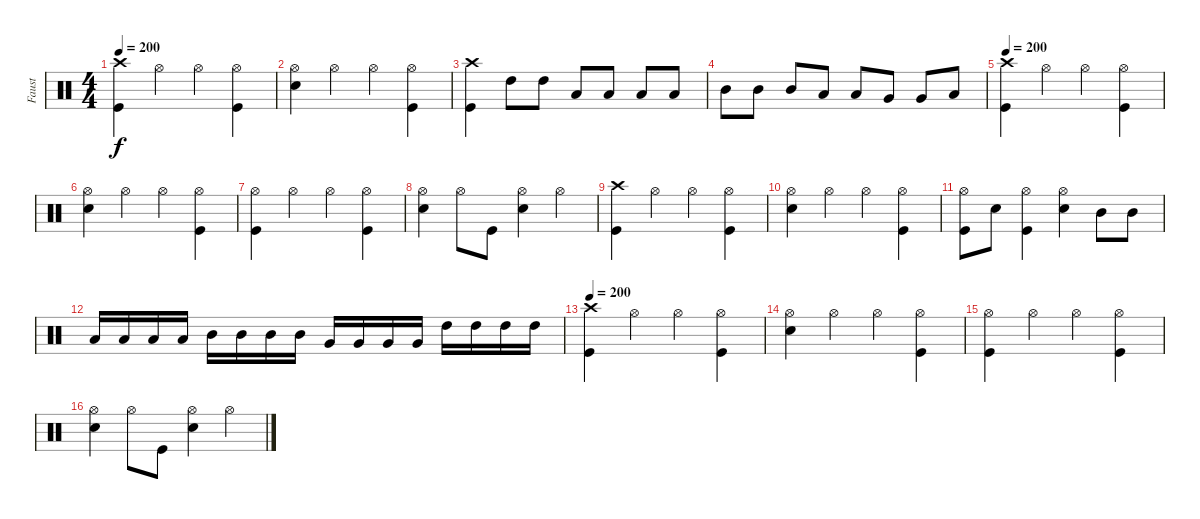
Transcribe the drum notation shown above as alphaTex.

\track ("Faust" "Faust") {instrument percussion}
\staff {score}
\articulation defaults
\ts (4 4)
\tempo 200
\clef neutral
\ks c
("Kick (hit)" "Crash high (hit)").4{dy f} "Hi-Hat (open)".4 "Hi-Hat (open)".4 ("Kick (hit)" "Hi-Hat (open)").4 |
("Snare (hit) 2" "Hi-Hat (open)").4 "Hi-Hat (open)".4 "Hi-Hat (open)".4 ("Kick (hit)" "Hi-Hat (open)").4 |
("Kick (hit)" "Crash high (hit)").4 "High Tom (hit)".8 "High Tom (hit)".8 "Low Tom (hit)".8 "Low Tom (hit)".8 "Low Tom (hit)".8 "Low Tom (hit)".8 |
"Mid Tom (hit)".8 "Mid Tom (hit)".8 "Mid Tom (hit)".8 "Low Tom (hit)".8 "Low Tom (hit)".8 "Very Low Tom (hit)".8 "Very Low Tom (hit)".8 "Low Floor Tom (hit)".8 |
\tempo 200
("Kick (hit)" "Crash high (hit)").4 "Hi-Hat (open)".4 "Hi-Hat (open)".4 ("Kick (hit)" "Hi-Hat (open)").4 |
("Snare (hit) 2" "Hi-Hat (open)").4 "Hi-Hat (open)".4 "Hi-Hat (open)".4 ("Kick (hit)" "Hi-Hat (open)").4 |
("Kick (hit)" "Hi-Hat (open)").4 "Hi-Hat (open)".4 "Hi-Hat (open)".4 ("Kick (hit)" "Hi-Hat (open)").4 |
("Snare (hit) 2" "Hi-Hat (open)").4 "Hi-Hat (open)".8 "Kick (hit)".8 ("Snare (hit) 2" "Hi-Hat (open)").4 "Hi-Hat (open)".4 |
("Kick (hit)" "Crash high (hit)").4 "Hi-Hat (open)".4 "Hi-Hat (open)".4 ("Kick (hit)" "Hi-Hat (open)").4 |
("Snare (hit) 2" "Hi-Hat (open)").4 "Hi-Hat (open)".4 "Hi-Hat (open)".4 ("Kick (hit)" "Hi-Hat (open)").4 |
("Kick (hit)" "Hi-Hat (open)").8 "Snare (hit) 2".8 ("Kick (hit)" "Hi-Hat (open)").4 ("Snare (hit) 2" "Hi-Hat (open)").4 "Mid Tom (hit)".8 "Mid Tom (hit)".8 |
"Low Tom (hit)".16 "Low Tom (hit)".16 "Low Tom (hit)".16 "Low Tom (hit)".16 "Mid Tom (hit)".16 "Mid Tom (hit)".16 "Mid Tom (hit)".16 "Mid Tom (hit)".16 "Very Low Tom (hit)".16 "Very Low Tom (hit)".16 "Very Low Tom (hit)".16 "Very Low Tom (hit)".16 "High Tom (hit)".16 "High Tom (hit)".16 "High Tom (hit)".16 "High Tom (hit)".16 |
\tempo 200
("Kick (hit)" "Crash high (hit)").4 "Hi-Hat (open)".4 "Hi-Hat (open)".4 ("Kick (hit)" "Hi-Hat (open)").4 |
("Snare (hit) 2" "Hi-Hat (open)").4 "Hi-Hat (open)".4 "Hi-Hat (open)".4 ("Kick (hit)" "Hi-Hat (open)").4 |
("Kick (hit)" "Hi-Hat (open)").4 "Hi-Hat (open)".4 "Hi-Hat (open)".4 ("Kick (hit)" "Hi-Hat (open)").4 |
("Snare (hit) 2" "Hi-Hat (open)").4 "Hi-Hat (open)".8 "Kick (hit)".8 ("Snare (hit) 2" "Hi-Hat (open)").4 "Hi-Hat (open)".4
